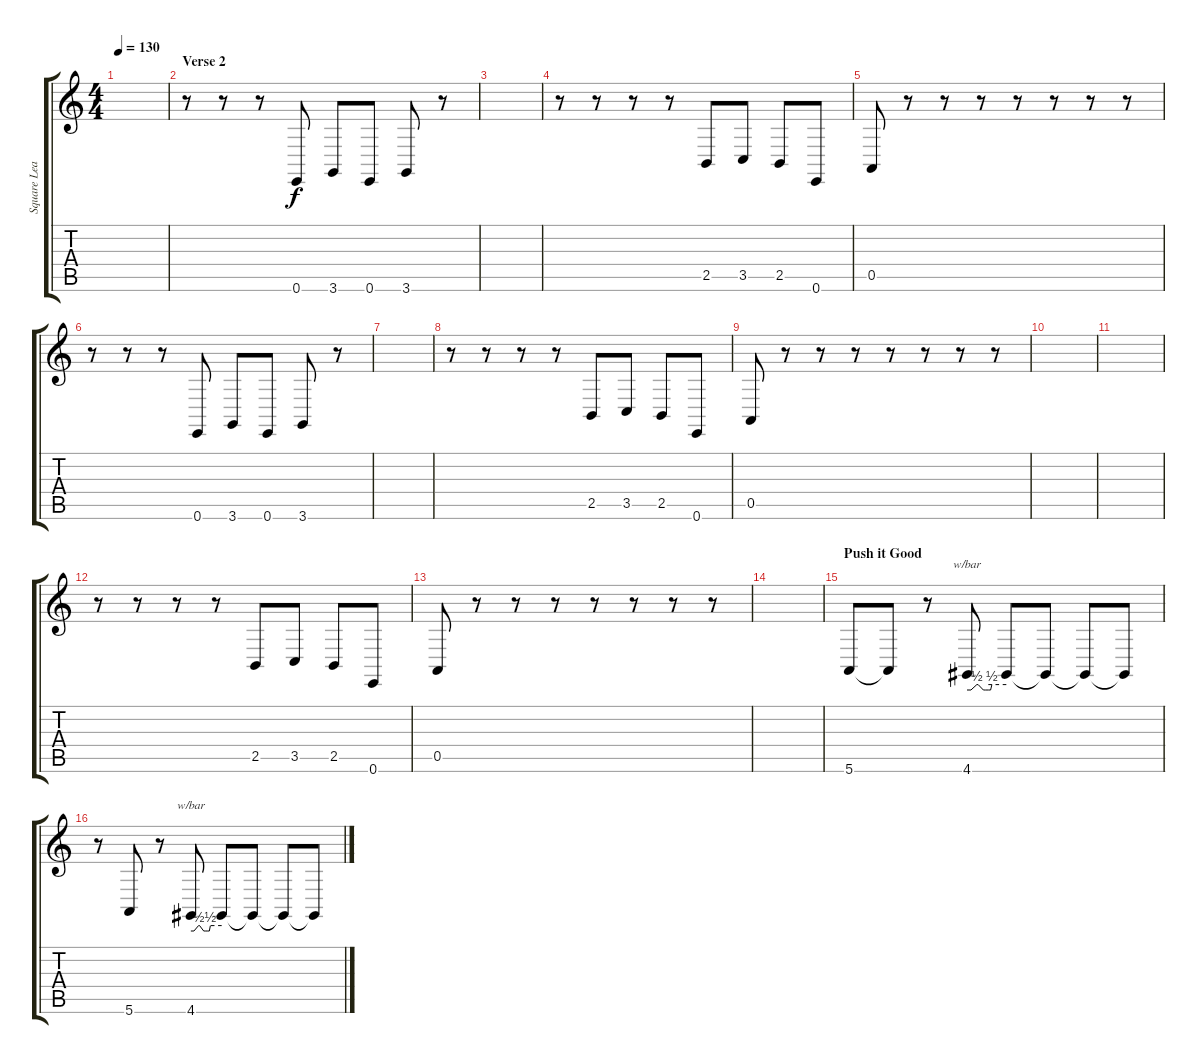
\track ("Square Lead" "Square Lea") {instrument lead1square}
\staff {score tabs}
\tuning (E4 B3 G3 D3 A2 E2) {hide}
\ts (4 4)
\tempo 130
\clef g2
\ks c
|
\section ("" "Verse 2")
r.8 r.8 r.8 0.6.8 3.6.8 0.6.8 3.6.8 r.8 |
|
r.8 r.8 r.8 r.8 2.5.8 3.5.8 2.5.8 0.6.8 |
0.5.8 r.8 r.8 r.8 r.8 r.8 r.8 r.8 |
r.8 r.8 r.8 0.6.8 3.6.8 0.6.8 3.6.8 r.8 |
|
r.8 r.8 r.8 r.8 2.5.8 3.5.8 2.5.8 0.6.8 |
0.5.8 r.8 r.8 r.8 r.8 r.8 r.8 r.8 |
|
|
r.8 r.8 r.8 r.8 2.5.8 3.5.8 2.5.8 0.6.8 |
0.5.8 r.8 r.8 r.8 r.8 r.8 r.8 r.8 |
|
\section ("" "Push it Good")
5.6.8{volume 12} 5.6{t}.8 r.8 4.6.8{tbe (custom default 0 0 6 0 15 2 17 2 25 0 28 0 33 0 36 0 38 2 60 2)} 4.6{t}.8 4.6{t}.8 4.6{t}.8 4.6{t}.8 |
r.8 5.6.8 r.8 4.6.8{tbe (custom default 0 0 6 0 15 2 17 2 25 0 28 0 33 0 36 0 38 2 60 2)} 4.6{t}.8 4.6{t}.8 4.6{t}.8 4.6{t}.8
